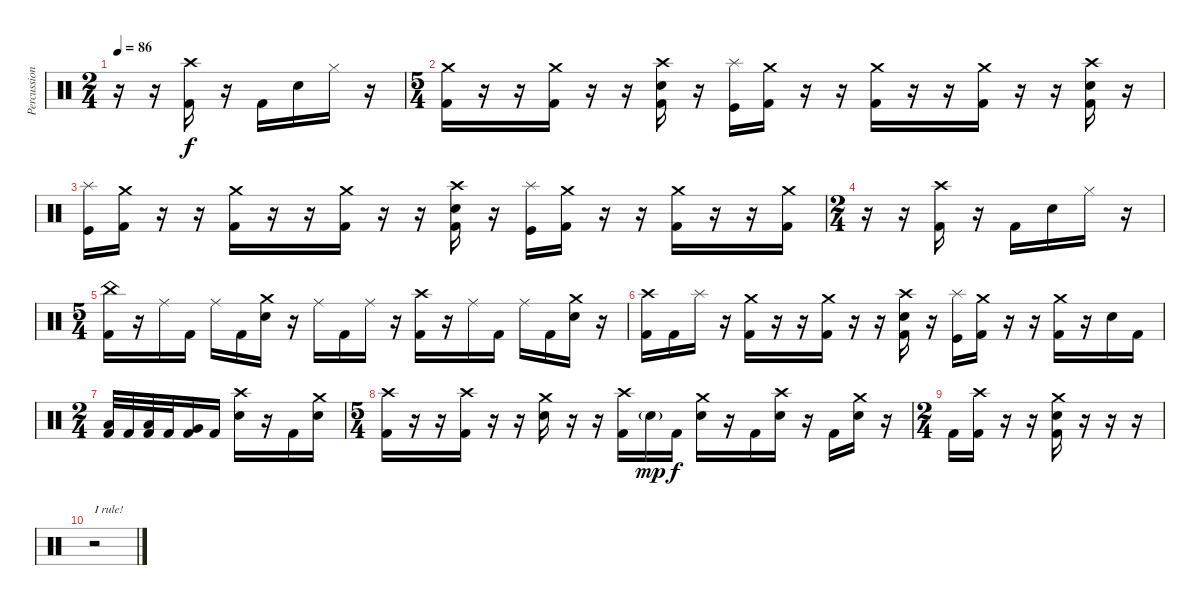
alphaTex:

\track ("Percussion" "Percussion") {instrument percussion}
\staff {score}
\articulation defaults
\ts (2 4)
\tempo 86
\clef neutral
\ks c
r.16{dy f} r.16 ("Crash high (hit)" "Kick (hit) 2").16 r.16 "Kick (hit) 2".16 "Electric Snare (hit)".16 "Hi-Hat (closed)".16 r.16 |
\ts (5 4)
("Crash medium (hit)" "Kick (hit) 2").16 r.16 r.16 ("Crash medium (hit)" "Kick (hit) 2").16 r.16 r.16 ("Crash high (hit)" "Electric Snare (hit)" "Kick (hit) 2").16 r.16 ("Splash (hit)" "Kick (hit)").16 ("Crash medium (hit)" "Kick (hit) 2").16 r.16 r.16 ("Crash medium (hit)" "Kick (hit) 2").16 r.16 r.16 ("Crash medium (hit)" "Kick (hit) 2").16 r.16 r.16 ("Crash high (hit)" "Electric Snare (hit)" "Kick (hit) 2").16 r.16 |
("Splash (hit)" "Kick (hit)").16 ("Crash medium (hit)" "Kick (hit) 2").16 r.16 r.16 ("Crash medium (hit)" "Kick (hit) 2").16 r.16 r.16 ("Crash medium (hit)" "Kick (hit) 2").16 r.16 r.16 ("Crash high (hit)" "Electric Snare (hit)" "Kick (hit) 2").16 r.16 ("Splash (hit)" "Kick (hit)").16 ("Crash medium (hit)" "Kick (hit) 2").16 r.16 r.16 ("Crash medium (hit)" "Kick (hit) 2").16 r.16 r.16 ("Crash medium (hit)" "Kick (hit) 2").16 |
\ts (2 4)
r.16 r.16 ("Crash high (hit)" "Kick (hit) 2").16 r.16 "Kick (hit) 2".16 "Electric Snare (hit)".16 "Hi-Hat (closed)".16 r.16 |
\ts (5 4)
("China (hit)" "Kick (hit) 2").16 r.16 "Ride (middle)".16 "Kick (hit) 2".16 "Ride (middle)".16 "Kick (hit) 2".16 ("Crash medium (hit)" "Electric Snare (hit)").16 r.16 "Ride (middle)".16 "Kick (hit) 2".16 "Ride (middle)".16 r.16 ("Crash high (hit)" "Kick (hit) 2").16 r.16 "Ride (middle)".16 "Kick (hit) 2".16 "Ride (middle)".16 "Kick (hit) 2".16 ("Crash medium (hit)" "Electric Snare (hit)").16 r.16 |
("Crash high (hit)" "Kick (hit) 2").16 "Kick (hit) 2".16 "Splash (hit)".16 r.16 ("Crash medium (hit)" "Kick (hit) 2").16 r.16 r.16 ("Crash medium (hit)" "Kick (hit) 2").16 r.16 r.16 ("Crash high (hit)" "Electric Snare (hit)" "Kick (hit) 2").16 r.16 ("Splash (hit)" "Kick (hit)").16 ("Crash medium (hit)" "Kick (hit) 2").16 r.16 r.16 ("Crash medium (hit)" "Kick (hit) 2").16 r.16 "Electric Snare (hit)".16 "Kick (hit) 2".16 |
\ts (2 4)
("Low Floor Tom (hit)" "Kick (hit) 2").32 "Kick (hit) 2".32 ("Low Floor Tom (hit)" "Kick (hit) 2").32 "Kick (hit) 2".32 ("Very Low Tom (hit)" "Kick (hit) 2").16 "Kick (hit) 2".16 ("Crash high (hit)" "Electric Snare (hit)").16 r.16 "Kick (hit) 2".16 ("Crash medium (hit)" "Electric Snare (hit)").16 |
\ts (5 4)
("Crash high (hit)" "Kick (hit) 2").16 r.16 r.16 ("Crash high (hit)" "Kick (hit) 2").16 r.16 r.16 ("Crash medium (hit)" "Electric Snare (hit)").16 r.16 r.16 ("Crash high (hit)" "Kick (hit) 2").16 "Electric Snare (hit)"{g}.16{dy mp} "Kick (hit) 2".16{dy f} ("Crash medium (hit)" "Electric Snare (hit)").16 r.16 "Kick (hit) 2".16 ("Crash high (hit)" "Electric Snare (hit)").16 r.16 "Kick (hit) 2".16 ("Crash medium (hit)" "Electric Snare (hit)").16 r.16 |
\ts (2 4)
"Kick (hit) 2".16 ("Crash high (hit)" "Kick (hit) 2").16 r.16 r.16 ("Crash medium (hit)" "Electric Snare (hit)" "Kick (hit) 2").16 r.16 r.16 r.16 |
r.2{txt "I rule!"}
